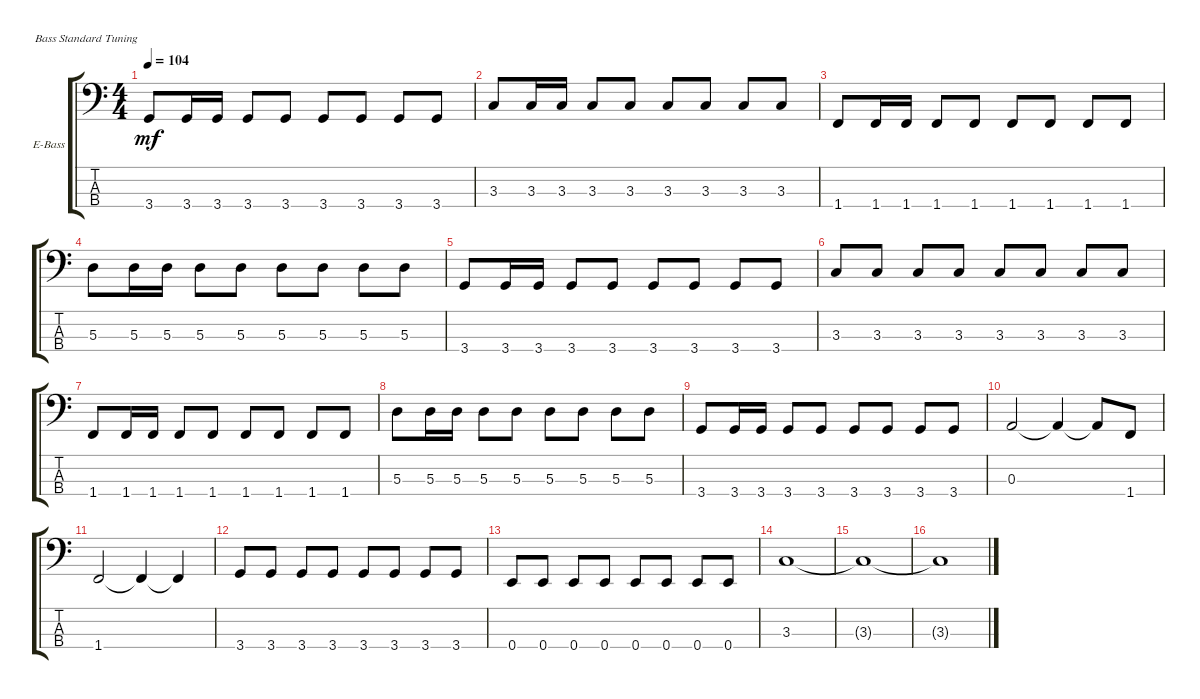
\defaultSystemsLayout 4
\bracketExtendMode groupsimilarinstruments
\firstSystemTrackNameOrientation horizontal
\otherSystemsTrackNameOrientation horizontal
\track ("Electric Bass" "E-Bass") {instrument electricbassfinger}
\staff {score tabs}
\tuning (G2 D2 A1 E1)
\ts (4 4)
\tempo 104
\clef f4
\ks c
3.4.8{dy mf} 3.4.16 3.4.16 3.4.8 3.4.8 3.4.8 3.4.8 3.4.8 3.4.8 |
3.3.8 3.3.16 3.3.16 3.3.8 3.3.8 3.3.8 3.3.8 3.3.8 3.3.8 |
1.4.8 1.4.16 1.4.16 1.4.8 1.4.8 1.4.8 1.4.8 1.4.8 1.4.8 |
5.3.8 5.3.16 5.3.16 5.3.8 5.3.8 5.3.8 5.3.8 5.3.8 5.3.8 |
3.4.8 3.4.16 3.4.16 3.4.8 3.4.8 3.4.8 3.4.8 3.4.8 3.4.8 |
3.3.8 3.3.8 3.3.8 3.3.8 3.3.8 3.3.8 3.3.8 3.3.8 |
1.4.8 1.4.16 1.4.16 1.4.8 1.4.8 1.4.8 1.4.8 1.4.8 1.4.8 |
5.3.8 5.3.16 5.3.16 5.3.8 5.3.8 5.3.8 5.3.8 5.3.8 5.3.8 |
3.4.8 3.4.16 3.4.16 3.4.8 3.4.8 3.4.8 3.4.8 3.4.8 3.4.8 |
0.3.2 0.3{t}.4 0.3{t}.8 1.4.8 |
1.4.2 1.4{t}.4 1.4{t}.4 |
3.4.8 3.4.8 3.4.8 3.4.8 3.4.8 3.4.8 3.4.8 3.4.8 |
0.4.8 0.4.8 0.4.8 0.4.8 0.4.8 0.4.8 0.4.8 0.4.8 |
3.3.1 |
3.3{t}.1 |
3.3{t}.1
